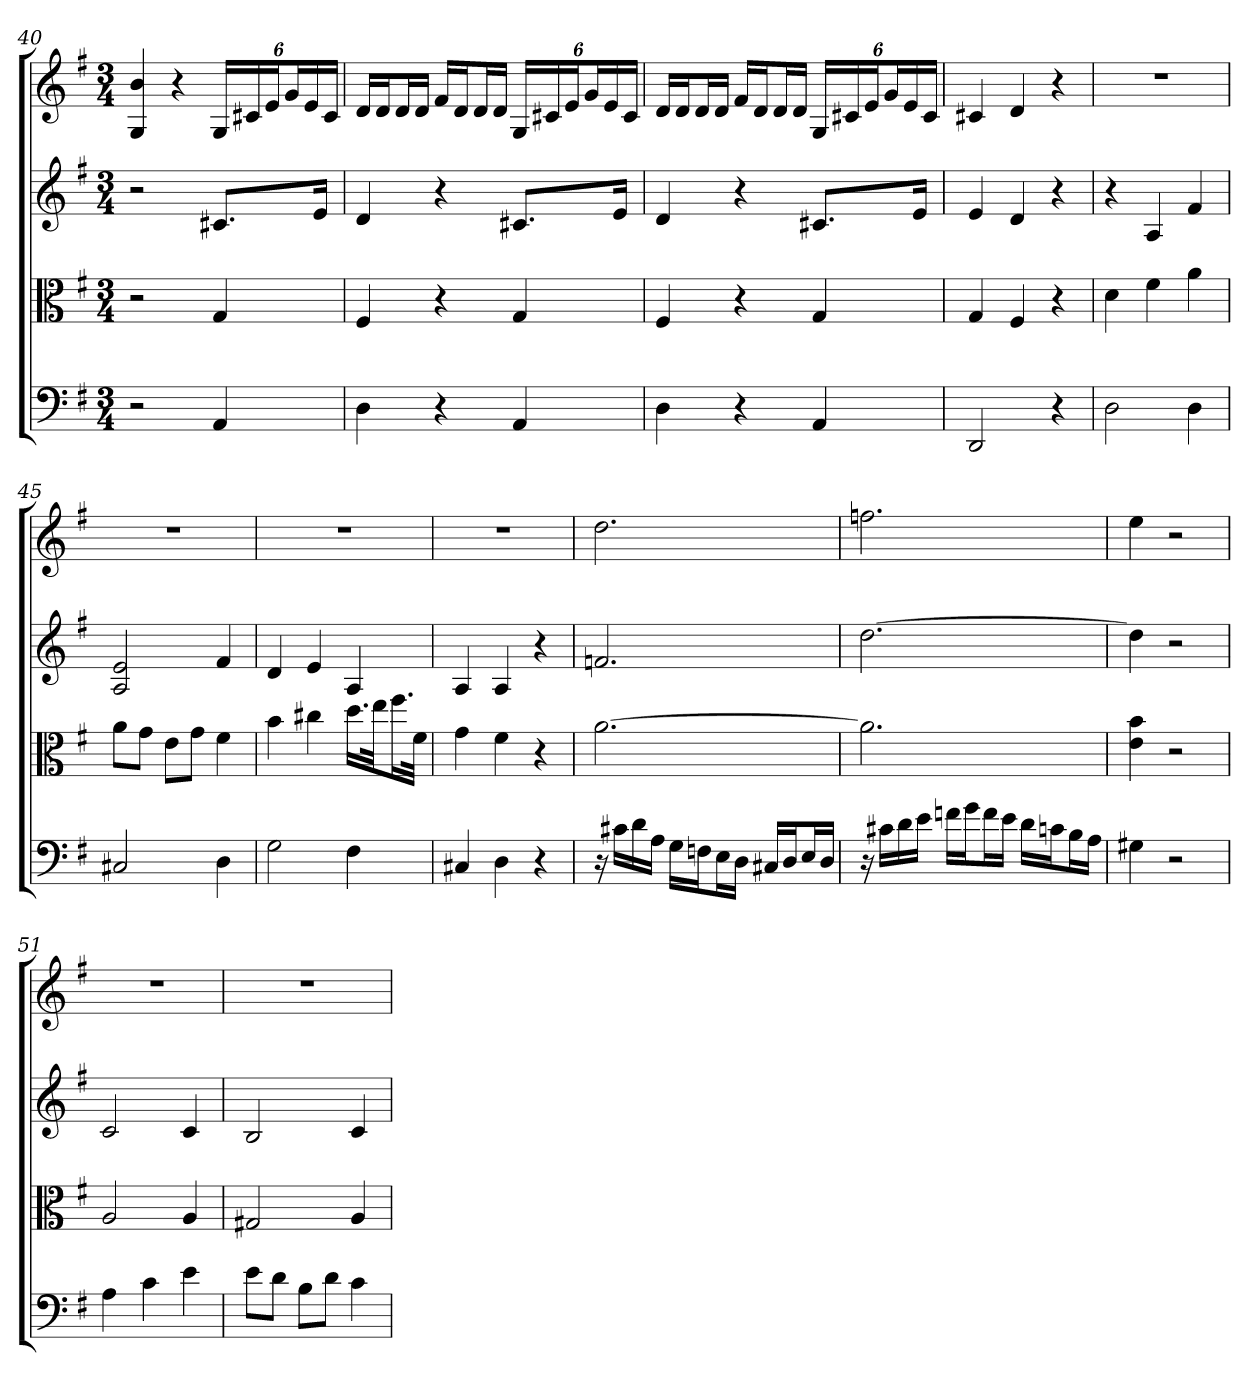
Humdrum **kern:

**kern	**kern	**kern	**kern
*part4	*part3	*part2	*part1
*staff4	*staff3	*staff2	*staff1
*clefF4	*clefC3	*	*
*k[f#]	*k[f#]	*k[f#]	*k[f#]
*G:	*G:	*G:	*G:
*M3/4	*M3/4	*M3/4	*M3/4
=40	=40	=40	=40
2r	2r	2r	4G 4b
.	.	.	4r
4AA	4G	8.c#XL	24GLL
.	.	.	24c#X
.	.	.	24eJ
.	.	.	24gL
.	.	.	24e
.	.	16eJk	.
.	.	.	24c#JJ
=41	=41	=41	=41
4D	4F#	4d	16dLL
.	.	.	16dJ
.	.	.	16dL
.	.	.	16dJJ
4r	4r	4r	16f#LL
.	.	.	16dJ
.	.	.	16dL
.	.	.	16dJJ
4AA	4G	8.c#XL	24GLL
.	.	.	24c#X
.	.	.	24eJ
.	.	.	24gL
.	.	.	24e
.	.	16eJk	.
.	.	.	24c#JJ
=42	=42	=42	=42
4D	4F#	4d	16dLL
.	.	.	16dJ
.	.	.	16dL
.	.	.	16dJJ
4r	4r	4r	16f#LL
.	.	.	16dJ
.	.	.	16dL
.	.	.	16dJJ
4AA	4G	8.c#XL	24GLL
.	.	.	24c#X
.	.	.	24eJ
.	.	.	24gL
.	.	.	24e
.	.	16eJk	.
.	.	.	24c#JJ
=43	=43	=43	=43
2DD	4G	4e	4c#X
.	4F#	4d	4d
4r	4r	4r	4r
=44	=44	=44	=44
2D	4d	4r	2.r
.	4f#	4A	.
4D	4a	4f#	.
=45	=45	=45	=45
2C#X	8a\L	2A 2e	2.r
.	8g\J	.	.
.	8e\L	.	.
.	8g\J	.	.
4D	4f#	4f#	.
=46	=46	=46	=46
2G	4b	4d	2.r
.	4cc#X	4e	.
4F#	16.dd\LL	4A	.
.	32ee\Jk	.	.
.	16.ff#\L	.	.
.	32f#\JJk	.	.
=47	=47	=47	=47
4C#X	4g	4A	2.r
4D	4f#	4A	.
4r	4r	4r	.
=48	=48	=48	=48
16r	[2.a	2.fn	2.dd
16c#X\LL	.	.	.
16d\	.	.	.
16A\JJ	.	.	.
16G\LL	.	.	.
16Fn\J	.	.	.
16E\L	.	.	.
16D\JJ	.	.	.
16C#X/LL	.	.	.
16D/J	.	.	.
16E/L	.	.	.
16D/JJ	.	.	.
=49	=49	=49	=49
16r	2.a]	[2.dd	2.ffn
16c#X\LL	.	.	.
16d\	.	.	.
16e\JJ	.	.	.
16fn\LL	.	.	.
16g\J	.	.	.
16f\L	.	.	.
16e\JJ	.	.	.
16d\LL	.	.	.
16cn\J	.	.	.
16B\L	.	.	.
16A\JJ	.	.	.
=50	=50	=50	=50
4G#X	4e 4b	4dd]	4ee
2r	2r	2r	2r
=51	=51	=51	=51
4A	2A	2c	2.r
4c	.	.	.
4e	4A	4c	.
=52	=52	=52	=52
8e\L	2G#X	2B	2.r
8d\J	.	.	.
8B\L	.	.	.
8d\J	.	.	.
4c	4A	4c	.
=	=	=	=
*-	*-	*-	*-
